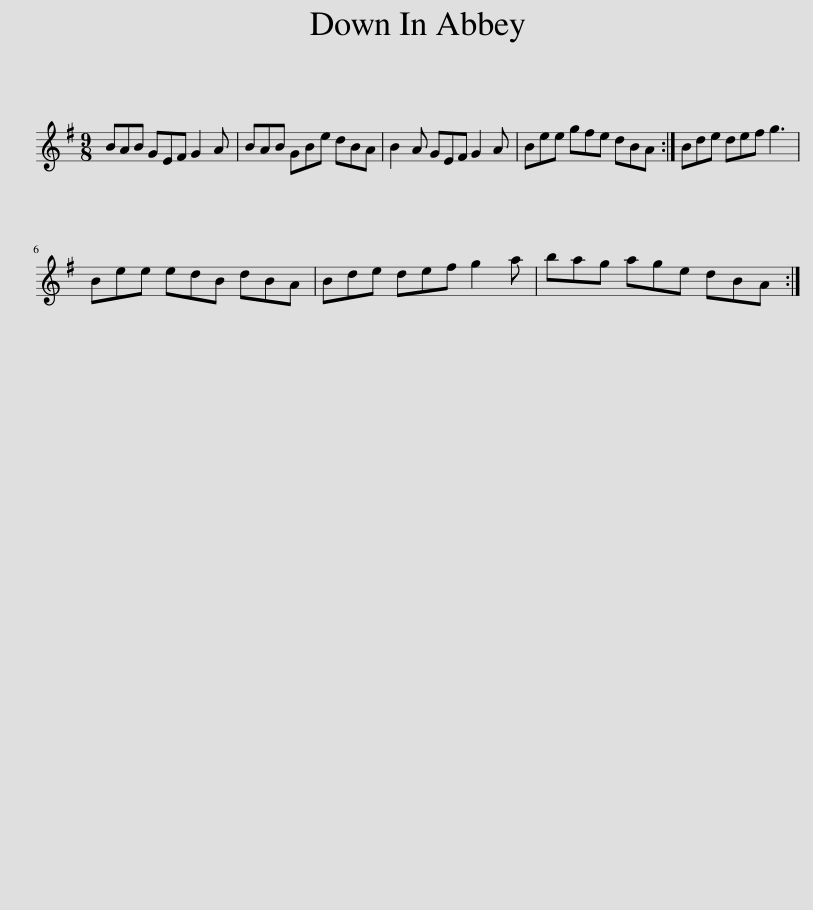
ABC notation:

X:1
L:1/8
M:9/8
I:linebreak $
K:G
V:1 treble
V:1
 BAB GEF G2 A | BAB GBe dBA | B2 A GEF G2 A | Bee gfe dBA :| Bde def g3 |$ %5
 Bee edB dBA | Bde def g2 a | bag age dBA :| %8
